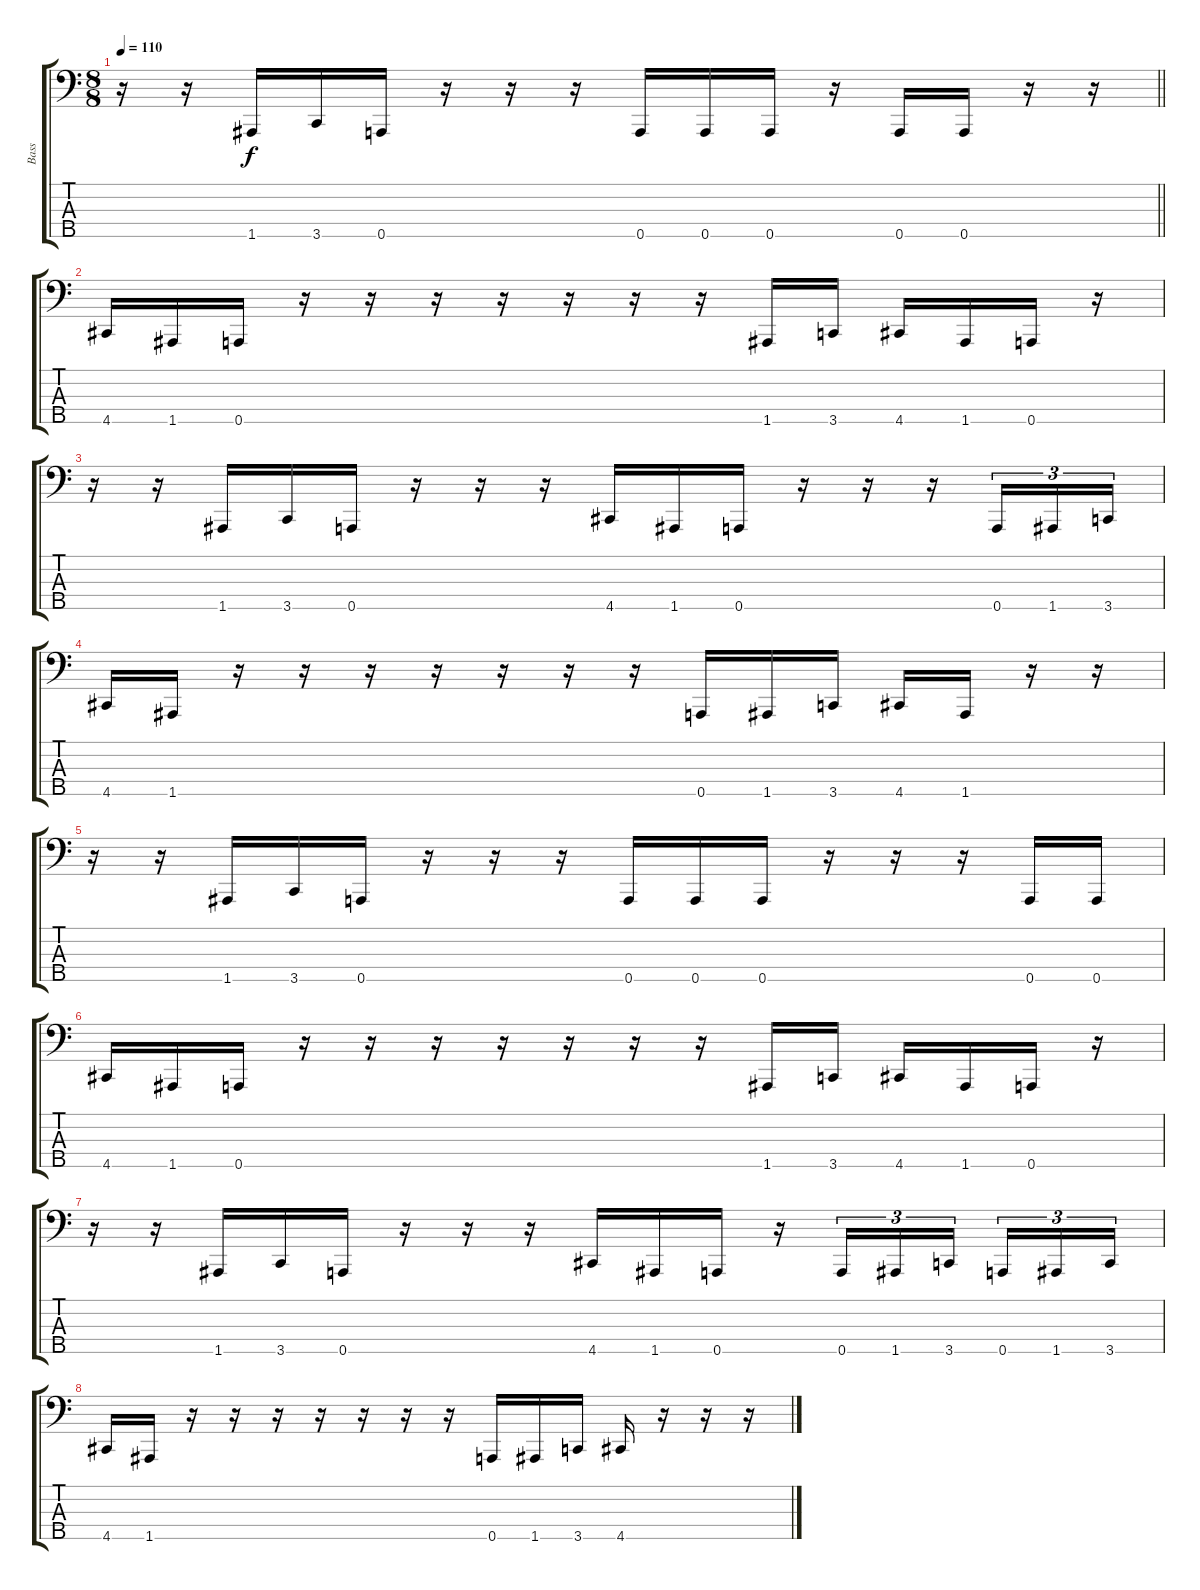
\track ("Bass" "Bass") {instrument slapbass1}
\staff {score tabs}
\tuning (G2 D2 A1 E1 A0) {hide}
\ts (8 8)
\tempo 110
\clef f4
\barLineRight lightlight
\ks c
r.16{dy f} r.16 1.5.16 3.5.16 0.5.16 r.16 r.16 r.16 0.5.16 0.5.16 0.5.16 r.16 0.5.16 0.5.16 r.16 r.16 |
4.5.16 1.5.16 0.5.16 r.16 r.16 r.16 r.16 r.16 r.16 r.16 1.5.16 3.5.16 4.5.16 1.5.16 0.5.16 r.16 |
r.16 r.16 1.5.16 3.5.16 0.5.16 r.16 r.16 r.16 4.5.16 1.5.16 0.5.16 r.16 r.16 r.16 0.5.16{tu (3 2)} 1.5.16{tu (3 2)} 3.5.16{tu (3 2)} |
4.5.16 1.5.16 r.16 r.16 r.16 r.16 r.16 r.16 r.16 0.5.16 1.5.16 3.5.16 4.5.16 1.5.16 r.16 r.16 |
r.16 r.16 1.5.16 3.5.16 0.5.16 r.16 r.16 r.16 0.5.16 0.5.16 0.5.16 r.16 r.16 r.16 0.5.16 0.5.16 |
4.5.16 1.5.16 0.5.16 r.16 r.16 r.16 r.16 r.16 r.16 r.16 1.5.16 3.5.16 4.5.16 1.5.16 0.5.16 r.16 |
r.16 r.16 1.5.16 3.5.16 0.5.16 r.16 r.16 r.16 4.5.16 1.5.16 0.5.16 r.16 0.5.16{tu (3 2)} 1.5.16{tu (3 2)} 3.5.16{tu (3 2)} 0.5.16{tu (3 2)} 1.5.16{tu (3 2)} 3.5.16{tu (3 2)} |
4.5.16 1.5.16 r.16 r.16 r.16 r.16 r.16 r.16 r.16 0.5.16 1.5.16 3.5.16 4.5.16 r.16 r.16 r.16
